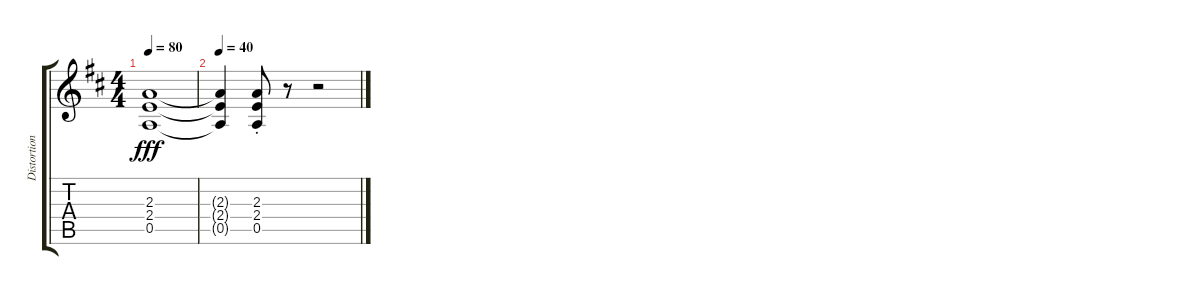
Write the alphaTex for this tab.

\track ("Distortion Guitar - Right" "Distortion") {instrument distortionguitar}
\staff {score tabs}
\tuning (E4 B3 G3 D3 A2 E2) {hide}
\ts (4 4)
\tempo 80
\clef g2
\ks d
(2.3 2.4{t} 0.5{t}).1{dy fff} |
\tempo 40
(2.3{t} 2.4{t} 0.5{t}).4 (2.3{st} 2.4{st} 0.5{st}).8 r.8 r.2
